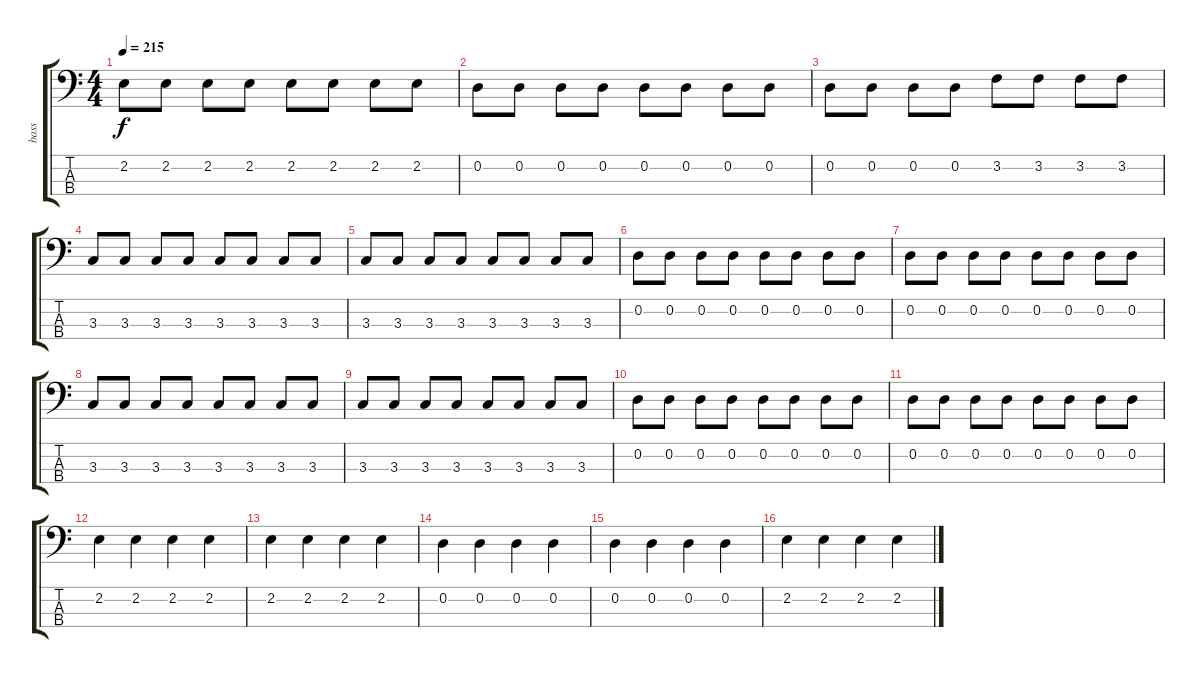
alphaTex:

\track ("bass" "bass") {instrument electricbasspick}
\staff {score tabs}
\tuning (G2 D2 A1 E1) {hide}
\ts (4 4)
\tempo 215
\clef f4
\ks c
2.2.8{dy f} 2.2.8 2.2.8 2.2.8 2.2.8 2.2.8 2.2.8 2.2.8 |
0.2.8 0.2.8 0.2.8 0.2.8 0.2.8 0.2.8 0.2.8 0.2.8 |
0.2.8 0.2.8 0.2.8 0.2.8 3.2.8 3.2.8 3.2.8 3.2.8 |
3.3.8 3.3.8 3.3.8 3.3.8 3.3.8 3.3.8 3.3.8 3.3.8 |
3.3.8 3.3.8 3.3.8 3.3.8 3.3.8 3.3.8 3.3.8 3.3.8 |
0.2.8 0.2.8 0.2.8 0.2.8 0.2.8 0.2.8 0.2.8 0.2.8 |
0.2.8 0.2.8 0.2.8 0.2.8 0.2.8 0.2.8 0.2.8 0.2.8 |
3.3.8 3.3.8 3.3.8 3.3.8 3.3.8 3.3.8 3.3.8 3.3.8 |
3.3.8 3.3.8 3.3.8 3.3.8 3.3.8 3.3.8 3.3.8 3.3.8 |
0.2.8 0.2.8 0.2.8 0.2.8 0.2.8 0.2.8 0.2.8 0.2.8 |
0.2.8 0.2.8 0.2.8 0.2.8 0.2.8 0.2.8 0.2.8 0.2.8 |
2.2.4 2.2.4 2.2.4 2.2.4 |
2.2.4 2.2.4 2.2.4 2.2.4 |
0.2.4 0.2.4 0.2.4 0.2.4 |
0.2.4 0.2.4 0.2.4 0.2.4 |
2.2.4 2.2.4 2.2.4 2.2.4
